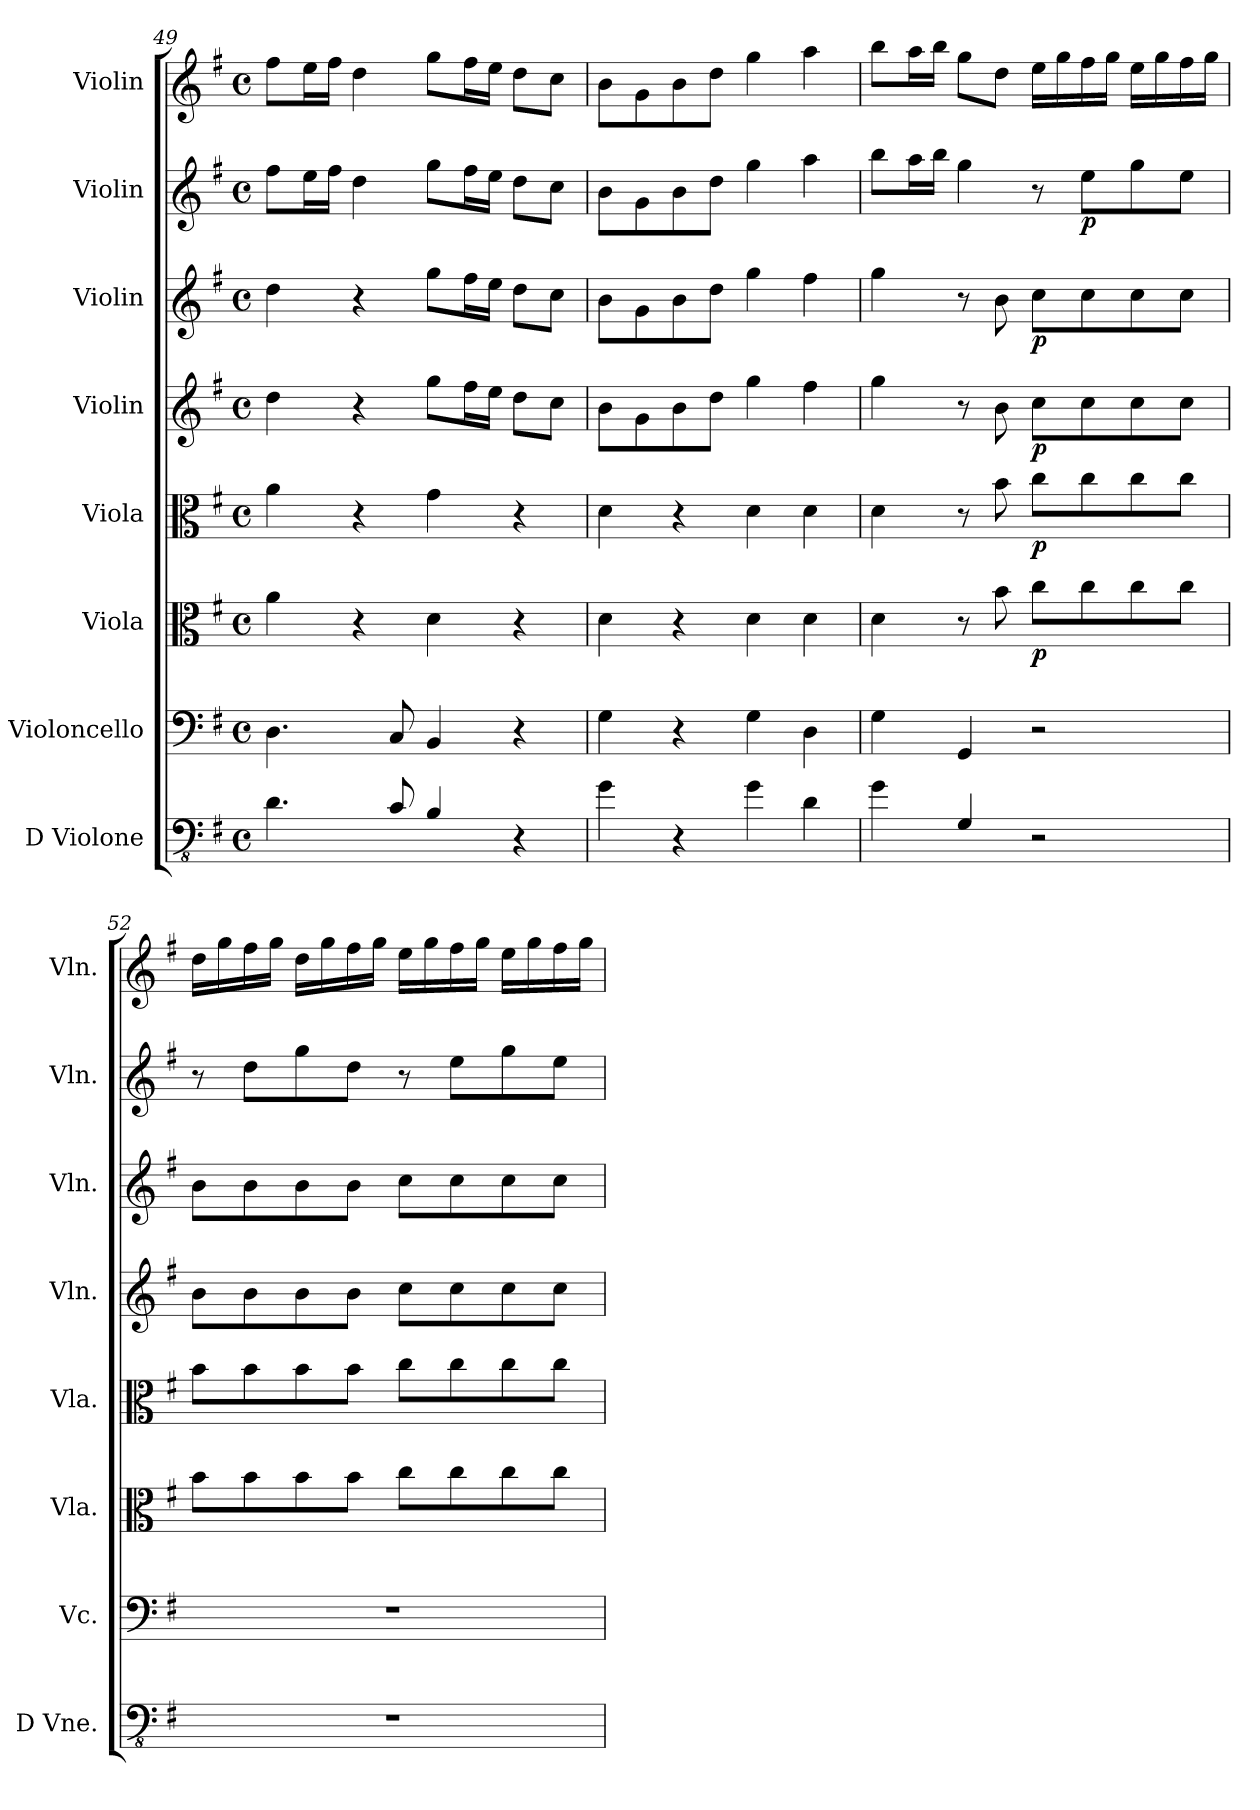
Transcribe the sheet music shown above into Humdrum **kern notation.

**kern	**kern	**kern	**dynam	**kern	**dynam	**kern	**dynam	**kern	**dynam	**kern	**dynam	**kern
*part8	*part7	*part6	*part6	*part5	*part5	*part4	*part4	*part3	*part3	*part2	*part2	*part1
*staff8	*staff7	*staff6	*staff6	*staff5	*staff5	*staff4	*staff4	*staff3	*staff3	*staff2	*staff2	*staff1
*I"D Violone	*I"Violoncello	*I"Viola	*	*I"Viola	*	*I"Violin	*	*I"Violin	*	*I"Violin	*	*I"Violin
*I'D Vne.	*I'Vc.	*I'Vla.	*	*I'Vla.	*	*I'Vln.	*	*I'Vln.	*	*I'Vln.	*	*I'Vln.
*clefFv4	*clefF4	*clefC3	*	*clefC3	*	*clefG2	*	*clefG2	*	*clefG2	*	*clefG2
*ITrd7c12	*	*	*	*	*	*	*	*	*	*	*	*
*k[f#]	*k[f#]	*k[f#]	*	*k[f#]	*	*k[f#]	*	*k[f#]	*	*k[f#]	*	*k[f#]
*M4/4	*M4/4	*M4/4	*	*M4/4	*	*M4/4	*	*M4/4	*	*M4/4	*	*M4/4
*met(c)	*met(c)	*met(c)	*	*met(c)	*	*met(c)	*	*met(c)	*	*met(c)	*	*met(c)
=49	=49	=49	=49	=49	=49	=49	=49	=49	=49	=49	=49	=49
4.DD\	4.D\	4a\	.	4a\	.	4dd\	.	4dd\	.	8ff#\L	.	8ff#\L
.	.	.	.	.	.	.	.	.	.	16ee\L	.	16ee\L
.	.	.	.	.	.	.	.	.	.	16ff#\JJ	.	16ff#\JJ
.	.	4r	.	4r	.	4r	.	4r	.	4dd\	.	4dd\
8CC/	8C/	.	.	.	.	.	.	.	.	.	.	.
4BBB/	4BB/	4d\	.	4g\	.	8gg\L	.	8gg\L	.	8gg\L	.	8gg\L
.	.	.	.	.	.	16ff#\L	.	16ff#\L	.	16ff#\L	.	16ff#\L
.	.	.	.	.	.	16ee\JJ	.	16ee\JJ	.	16ee\JJ	.	16ee\JJ
4r	4r	4r	.	4r	.	8dd\L	.	8dd\L	.	8dd\L	.	8dd\L
.	.	.	.	.	.	8cc\J	.	8cc\J	.	8cc\J	.	8cc\J
=50	=50	=50	=50	=50	=50	=50	=50	=50	=50	=50	=50	=50
4GG\	4G\	4d\	.	4d\	.	8b\L	.	8b\L	.	8b\L	.	8b\L
.	.	.	.	.	.	8g\	.	8g\	.	8g\	.	8g\
4r	4r	4r	.	4r	.	8b\	.	8b\	.	8b\	.	8b\
.	.	.	.	.	.	8dd\J	.	8dd\J	.	8dd\J	.	8dd\J
4GG\	4G\	4d\	.	4d\	.	4gg\	.	4gg\	.	4gg\	.	4gg\
4DD\	4D\	4d\	.	4d\	.	4ff#\	.	4ff#\	.	4aa\	.	4aa\
!!LO:PB:g=z
=51	=51	=51	=51	=51	=51	=51	=51	=51	=51	=51	=51	=51
4GG\	4G\	4d\	.	4d\	.	4gg\	.	4gg\	.	8bb\L	.	8bb\L
.	.	.	.	.	.	.	.	.	.	16aa\L	.	16aa\L
.	.	.	.	.	.	.	.	.	.	16bb\JJ	.	16bb\JJ
4GGG/	4GG/	8r	.	8r	.	8r	.	8r	.	4gg\	.	8gg\L
.	.	8b\	.	8b\	.	8b\	.	8b\	.	.	.	8dd\J
!	!	!	!LO:DY:b	!	!LO:DY:b	!	!LO:DY:b	!	!LO:DY:b	!	!	!
2r	2r	8cc\L	p	8cc\L	p	8cc\L	p	8cc\L	p	8r	.	16ee\LL
.	.	.	.	.	.	.	.	.	.	.	.	16gg\
!	!	!	!	!	!	!	!	!	!	!	!LO:DY:b	!
.	.	8cc\	.	8cc\	.	8cc\	.	8cc\	.	8ee\L	p	16ff#\
.	.	.	.	.	.	.	.	.	.	.	.	16gg\JJ
.	.	8cc\	.	8cc\	.	8cc\	.	8cc\	.	8gg\	.	16ee\LL
.	.	.	.	.	.	.	.	.	.	.	.	16gg\
.	.	8cc\J	.	8cc\J	.	8cc\J	.	8cc\J	.	8ee\J	.	16ff#\
.	.	.	.	.	.	.	.	.	.	.	.	16gg\JJ
=52	=52	=52	=52	=52	=52	=52	=52	=52	=52	=52	=52	=52
1r	1r	8b\L	.	8b\L	.	8b\L	.	8b\L	.	8r	.	16dd\LL
.	.	.	.	.	.	.	.	.	.	.	.	16gg\
.	.	8b\	.	8b\	.	8b\	.	8b\	.	8dd\L	.	16ff#\
.	.	.	.	.	.	.	.	.	.	.	.	16gg\JJ
.	.	8b\	.	8b\	.	8b\	.	8b\	.	8gg\	.	16dd\LL
.	.	.	.	.	.	.	.	.	.	.	.	16gg\
.	.	8b\J	.	8b\J	.	8b\J	.	8b\J	.	8dd\J	.	16ff#\
.	.	.	.	.	.	.	.	.	.	.	.	16gg\JJ
.	.	8cc\L	.	8cc\L	.	8cc\L	.	8cc\L	.	8r	.	16ee\LL
.	.	.	.	.	.	.	.	.	.	.	.	16gg\
.	.	8cc\	.	8cc\	.	8cc\	.	8cc\	.	8ee\L	.	16ff#\
.	.	.	.	.	.	.	.	.	.	.	.	16gg\JJ
.	.	8cc\	.	8cc\	.	8cc\	.	8cc\	.	8gg\	.	16ee\LL
.	.	.	.	.	.	.	.	.	.	.	.	16gg\
.	.	8cc\J	.	8cc\J	.	8cc\J	.	8cc\J	.	8ee\J	.	16ff#\
.	.	.	.	.	.	.	.	.	.	.	.	16gg\JJ
=	=	=	=	=	=	=	=	=	=	=	=	=
*-	*-	*-	*-	*-	*-	*-	*-	*-	*-	*-	*-	*-
